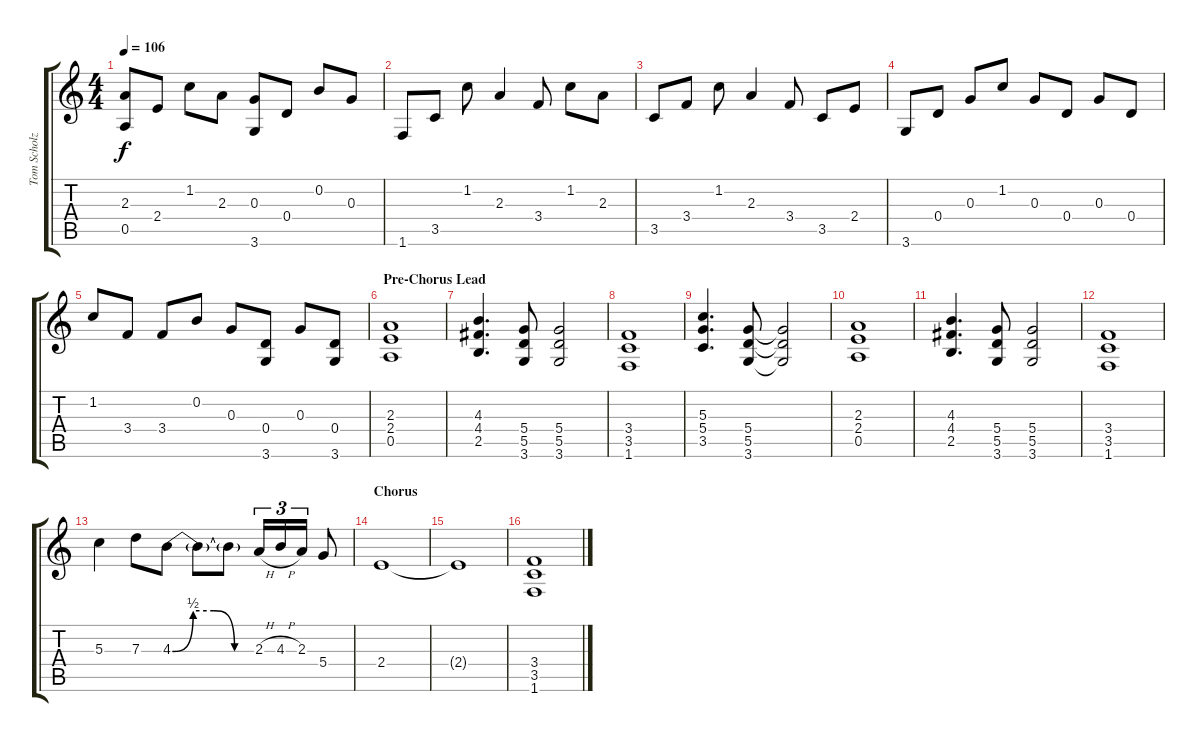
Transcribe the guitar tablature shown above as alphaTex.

\track ("Tom Scholz - Rhythm" "Tom Scholz") {instrument overdrivenguitar}
\staff {score tabs}
\tuning (E4 B3 G3 D3 A2 E2) {hide}
\ts (4 4)
\tempo 106
\clef g2
\ks c
(2.3 0.5).8{dy f} 2.4.8 1.2.8 2.3.8 (0.3 3.6).8 0.4.8 0.2.8 0.3.8 |
1.6.8 3.5.8 1.2.8 2.3.4 3.4.8 1.2.8 2.3.8 |
3.5.8 3.4.8 1.2.8 2.3.4 3.4.8 3.5.8 2.4.8 |
3.6.8 0.4.8 0.3.8 1.2.8 0.3.8 0.4.8 0.3.8 0.4.8 |
1.2.8 3.4.8 3.4.8 0.2.8 0.3.8 (0.4 3.6).8 0.3.8 (0.4 3.6).8 |
\section ("" "Pre-Chorus Lead")
(2.3 2.4 0.5).1 |
(4.3 4.4 2.5).4{d} (5.4 5.5 3.6).8 (5.4 5.5 3.6).2 |
(3.4 3.5 1.6).1 |
(5.3 5.4 3.5).4{d} (5.4 5.5 3.6).8 (5.4{t} 5.5{t} 3.6{t}).2 |
(2.3 2.4 0.5).1 |
(4.3 4.4 2.5).4{d} (5.4 5.5 3.6).8 (5.4 5.5 3.6).2 |
(3.4 3.5 1.6).1 |
5.3.4 7.3.8 4.3{be (custom 0 0 15 2 30 2 45 0 60 0)}.8 4.3{t}.8 4.3{t}.8 2.3{h}.16{tu (3 2)} 4.3{h}.16{tu (3 2)} 2.3.16{tu (3 2)} 5.4.8 |
\section ("" "Chorus")
2.4.1 |
2.4{t}.1 |
(3.4 3.5 1.6).1
